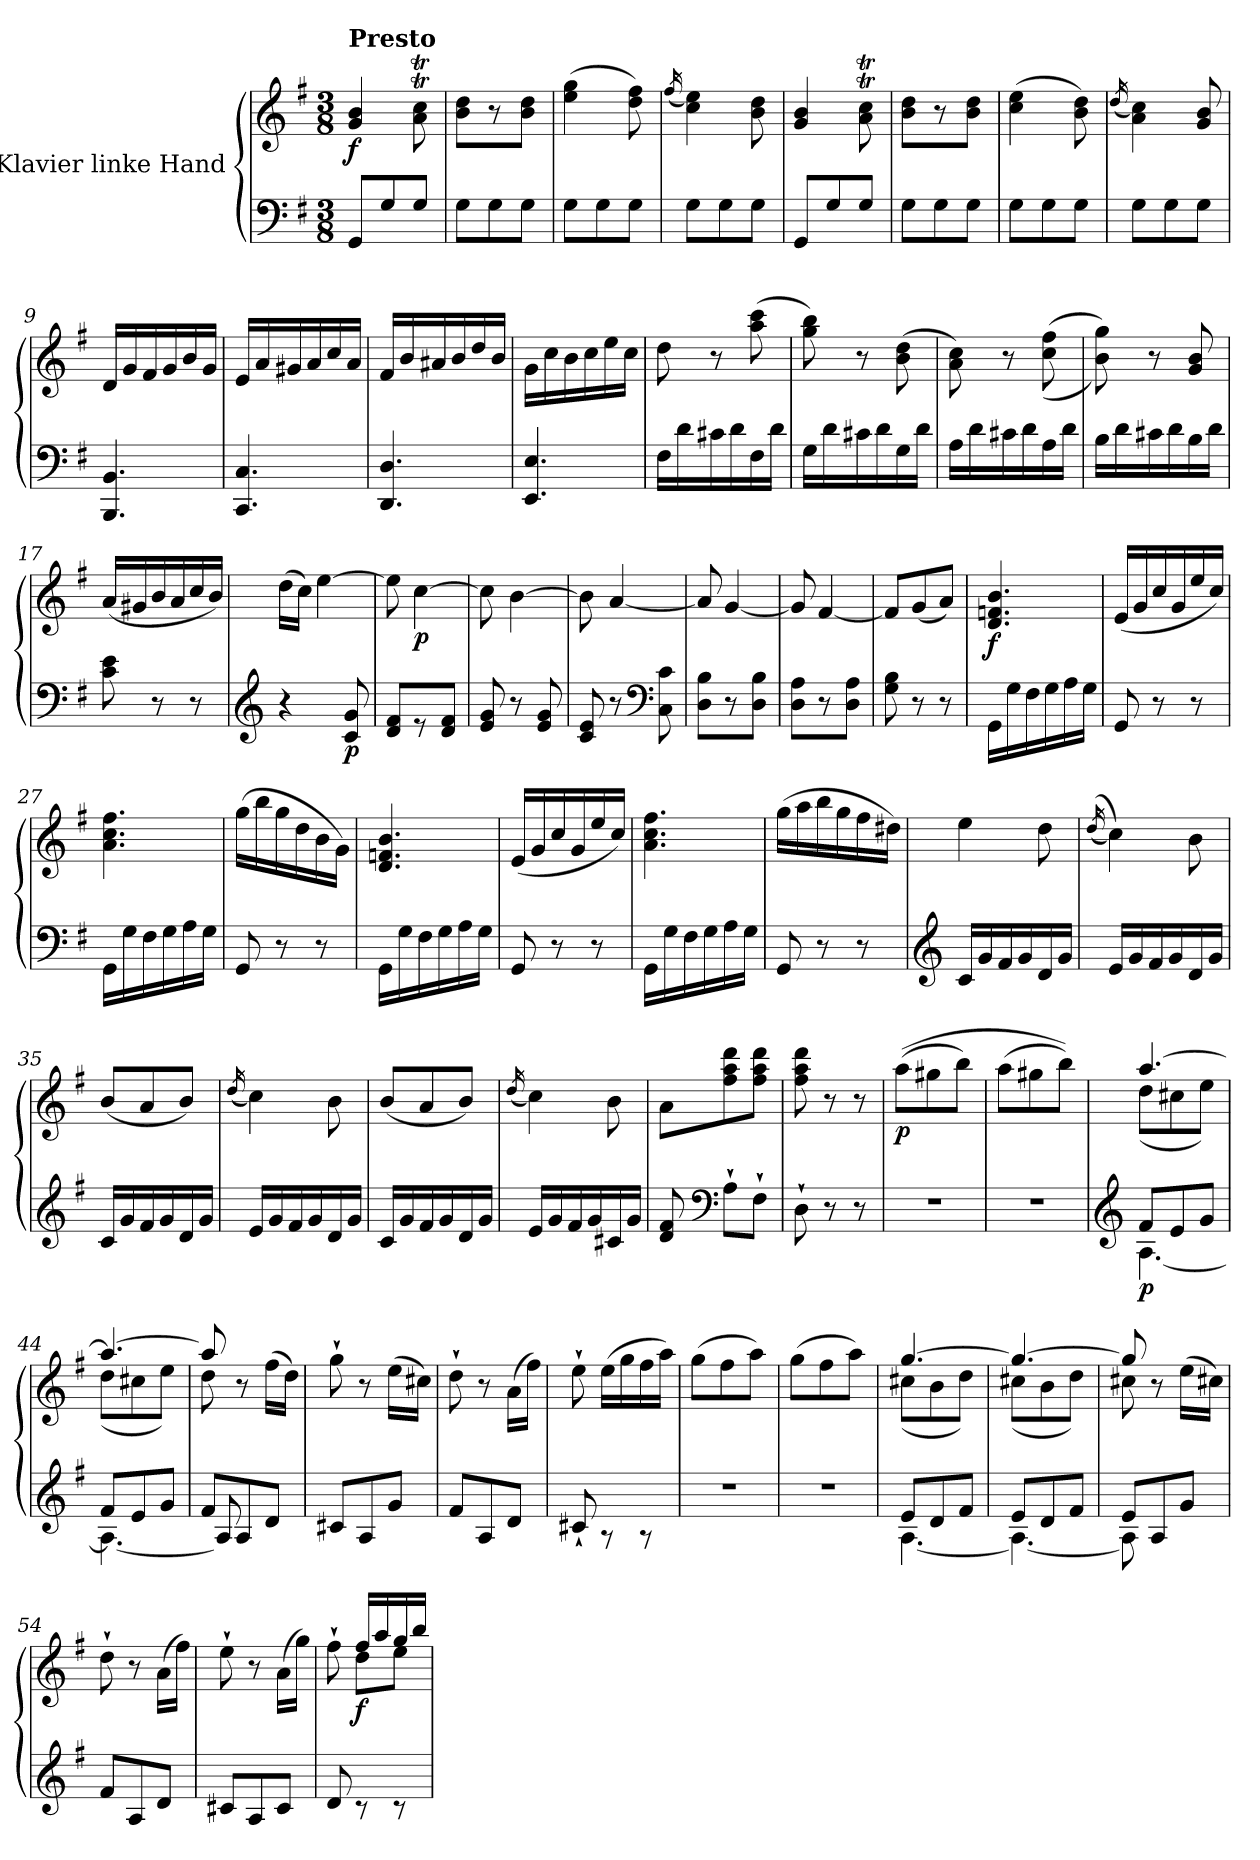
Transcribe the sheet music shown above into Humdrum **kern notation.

**kern	**kern	**dynam
*part1	*part1	*part1
*staff2	*staff1	*staff1/2
*I"Klavier linke Hand	*	*
*clefF4	*clefG2	*
*k[f#]	*k[f#]	*
*M3/8	*M3/8	*
=1	=1	=1
!	!LO:TX:a:B:t=Presto	!
!	!	!LO:DY:b
8GG/L	4g/ 4b/	f
8G/	.	.
8G/J	8a\T 8cc\T	.
=2	=2	=2
8G\L	8b\ 8dd\L	.
8G\	8r	.
8G\J	8b\ 8dd\J	.
=3	=3	=3
8G\L	(>4ee\ 4gg\	.
8G\	.	.
8G\J	8dd\ 8ff#\)	.
=4	=4	=4
.	(<16qff#/	.
8G\L	4cc\ 4ee\)	.
8G\	.	.
8G\J	8b\ 8dd\	.
=5	=5	=5
8GG/L	4g/ 4b/	.
8G/	.	.
8G/J	8a\T 8cc\T	.
=6	=6	=6
8G\L	8b\ 8dd\L	.
8G\	8r	.
8G\J	8b\ 8dd\J	.
=7	=7	=7
8G\L	(>4cc\ 4ee\	.
8G\	.	.
8G\J	8b\ 8dd\)	.
=8	=8	=8
.	(<16qdd/	.
8G\L	4a\ 4cc\)	.
8G\	.	.
8G\J	8g/ 8b/	.
=9	=9	=9
4.BBB/ 4.BB/	16d/LL	.
.	16g/	.
.	16f#/	.
.	16g/	.
.	16b/	.
.	16g/JJ	.
=10	=10	=10
4.CC/ 4.C/	16e/LL	.
.	16a/	.
.	16g#X/	.
.	16a/	.
.	16cc/	.
.	16a/JJ	.
=11	=11	=11
4.DD/ 4.D/	16f#/LL	.
.	16b/	.
.	16a#X/	.
.	16b/	.
.	16dd/	.
.	16b/JJ	.
=12	=12	=12
4.EE/ 4.E/	16g\LL	.
.	16cc\	.
.	16b\	.
.	16cc\	.
.	16ee\	.
.	16cc\JJ	.
=13	=13	=13
16F#\LL	8dd\	.
16d\	.	.
16c#X\	8r	.
16d\	.	.
16F#\	(>8aa\ 8ccc\	.
16d\JJ	.	.
=14	=14	=14
16G\LL	8gg\ 8bb\)	.
16d\	.	.
16c#X\	8r	.
16d\	.	.
16G\	(>8b\ 8dd\	.
16d\JJ	.	.
=15	=15	=15
16A\LL	8a\ 8cc\)	.
16d\	.	.
16c#X\	8r	.
16d\	.	.
16A\	(<(>8cc\ 8ff#\	.
16d\JJ	.	.
=16	=16	=16
16B\LL	8b\ 8gg\))	.
16d\	.	.
16c#X\	8r	.
16d\	.	.
16B\	8g/ 8b/	.
16d\JJ	.	.
=17	=17	=17
8c\ 8e\	(<16a/LL	.
.	16g#X/	.
8r	16b/	.
.	16a/	.
8r	16cc/	.
.	16b/JJ)	.
=18	=18	=18
*clefG2	*	*
4r	(>16dd\LL	.
.	16cc\JJ)	.
.	[4ee\	.
!	!	!LO:DY:b=2
8c/ 8g/	.	p
=19	=19	=19
8d/ 8f#/L	8ee\]	.
!	!	!LO:DY:b
8r	[4cc\	p
8d/ 8f#/J	.	.
=20	=20	=20
8e/ 8g/	8cc\]	.
8r	[4b\	.
8e/ 8g/	.	.
=21	=21	=21
8c/ 8e/	8b\]	.
8r	[4a/	.
*clefF4	*	*
8C\ 8c\	.	.
=22	=22	=22
8D\ 8B\L	8a/]	.
8r	[4g/	.
8D\ 8B\J	.	.
=23	=23	=23
8D\ 8A\L	8g/]	.
8r	[4f#/	.
8D\ 8A\J	.	.
=24	=24	=24
8G\ 8B\	8f#/L]	.
8r	(<8g/	.
8r	8a/J)	.
=25	=25	=25
!	!	!LO:DY:b
16GG\LL	4.d/ 4.fn/ 4.b/	f
16G\	.	.
16F#\	.	.
16G\	.	.
16A\	.	.
16G\JJ	.	.
=26	=26	=26
8GG/	(<16e/LL	.
.	16g/	.
8r	16cc/	.
.	16g/	.
8r	16ee/	.
.	16cc/JJ)	.
=27	=27	=27
16GG\LL	4.a\ 4.cc\ 4.ff#\	.
16G\	.	.
16F#\	.	.
16G\	.	.
16A\	.	.
16G\JJ	.	.
=28	=28	=28
8GG/	(>16gg\LL	.
.	16bb\	.
8r	16gg\	.
.	16dd\	.
8r	16b\	.
.	16g\JJ)	.
=29	=29	=29
16GG\LL	4.d/ 4.fn/ 4.b/	.
16G\	.	.
16F#\	.	.
16G\	.	.
16A\	.	.
16G\JJ	.	.
=30	=30	=30
8GG/	(<16e/LL	.
.	16g/	.
8r	16cc/	.
.	16g/	.
8r	16ee/	.
.	16cc/JJ)	.
=31	=31	=31
16GG\LL	4.a\ 4.cc\ 4.ff#\	.
16G\	.	.
16F#\	.	.
16G\	.	.
16A\	.	.
16G\JJ	.	.
=32	=32	=32
8GG/	(>16gg\LL	.
.	16aa\	.
8r	16bb\	.
.	16gg\	.
8r	16ff#\	.
.	16dd#X\JJ)	.
=33	=33	=33
*clefG2	*	*
16c/LL	4ee\	.
16g/	.	.
16f#/	.	.
16g/	.	.
16d/	8dd\	.
16g/JJ	.	.
=34	=34	=34
.	(<(<16qdd/	.
16e/LL	4cc\))	.
16g/	.	.
16f#/	.	.
16g/	.	.
16d/	8b\	.
16g/JJ	.	.
=35	=35	=35
16c/LL	(<8b/L	.
16g/	.	.
16f#/	8a/	.
16g/	.	.
16d/	8b/J)	.
16g/JJ	.	.
=36	=36	=36
.	(<16qdd/	.
16e/LL	4cc\)	.
16g/	.	.
16f#/	.	.
16g/	.	.
16d/	8b\	.
16g/JJ	.	.
=37	=37	=37
16c/LL	(<8b/L	.
16g/	.	.
16f#/	8a/	.
16g/	.	.
16d/	8b/J)	.
16g/JJ	.	.
=38	=38	=38
.	(<16qdd/	.
16e/LL	4cc\)	.
16g/	.	.
16f#/	.	.
16g/	.	.
16c#X/	8b\	.
16g/JJ	.	.
=39	=39	=39
8d/ 8f#/	8a\L	.
*clefF4	*	*
8A`\L	8ff#\ 8aa\ 8ddd\	.
8F#`\J	8ff#\ 8aa\ 8ddd\J	.
=40	=40	=40
8D`\	8ff#\ 8aa\ 8ddd\	.
8r	8r	.
8r	8r	.
=41	=41	=41
!	!	!LO:DY:b
4.r	(>(>8aa\L	p
.	8gg#X\	.
.	8bb\J)	.
=42	=42	=42
4.r	(>8aa\L	.
.	8gg#X\	.
.	8bb\J))	.
=43	=43	=43
*clefG2	*	*
*^	*^	*
!	!	!	!	!LO:DY:b=2
8f#/L	[4.A\	[4.aa/	(<8dd\L	p
8e/	.	.	8cc#X\	.
8g/J	.	.	8ee\J)	.
=44	=44	=44	=44	=44
8f#/L	4.A\_	4.aa/_	(<8dd\L	.
8e/	.	.	8cc#X\	.
8g/J	.	.	8ee\J)	.
=45	=45	=45	=45	=45
8f#/L	8A/]	8aa/]	8dd\	.
8A/	4ryy	8r	4ryy	.
8d/J	.	(>16ff#\LL	.	.
.	.	16dd\JJ)	.	.
*	*	*v	*v	*
=46	=46	=46	=46
4.ryy	8c#X/L	8gg`\	.
.	8A/	8r	.
.	8g/J	(>16ee\LL	.
.	.	16cc#X\JJ)	.
=47	=47	=47	=47
4.ryy	8f#/L	8dd`\	.
.	8A/	8r	.
.	8d/J	(>16a\LL	.
.	.	16ff#\JJ)	.
=48	=48	=48	=48
4.ryy	8c#X`/	8ee`\	.
.	8r	(>16ee\LL	.
.	.	16gg\	.
.	8r	16ff#\	.
.	.	16aa\JJ)	.
*v	*v	*	*
=49	=49	=49
4.r	(>8gg\L	.
.	8ff#\	.
.	8aa\J)	.
=50	=50	=50
4.r	(>8gg\L	.
.	8ff#\	.
.	8aa\J)	.
=51	=51	=51
*^	*^	*
8e/L	[4.A\	[4.gg/	(<8cc#X\L	.
8d/	.	.	8b\	.
8f#/J	.	.	8dd\J)	.
=52	=52	=52	=52	=52
8e/L	4.A\_	4.gg/_	(<8cc#X\L	.
8d/	.	.	8b\	.
8f#/J	.	.	8dd\J)	.
=53	=53	=53	=53	=53
8e/L	8A\]	8gg/]	8cc#X\	.
8A/	4ryy	8r	4ryy	.
8g/J	.	(>16ee\LL	.	.
.	.	16cc#X\JJ)	.	.
*	*	*v	*v	*
=54	=54	=54	=54
4.ryy	8f#/L	8dd`\	.
.	8A/	8r	.
.	8d/J	(>16a\LL	.
.	.	16ff#\JJ)	.
=55	=55	=55	=55
4.ryy	8c#X/L	8ee`\	.
.	8A/	8r	.
.	8c#/J	(>16a\LL	.
.	.	16gg\JJ)	.
=56	=56	=56	=56
*	*	*^	*
4.ryy	8d/	8ff#`\	8ryy	.
!	!	!	!	!LO:DY:b
.	8r	16ff#/LL	8dd\L	f
.	.	16aa/	.	.
.	8r	16gg/	8ee\J	.
.	.	16bb/JJ	.	.
*v	*v	*	*	*
*	*v	*v	*
=	=	=
*-	*-	*-
